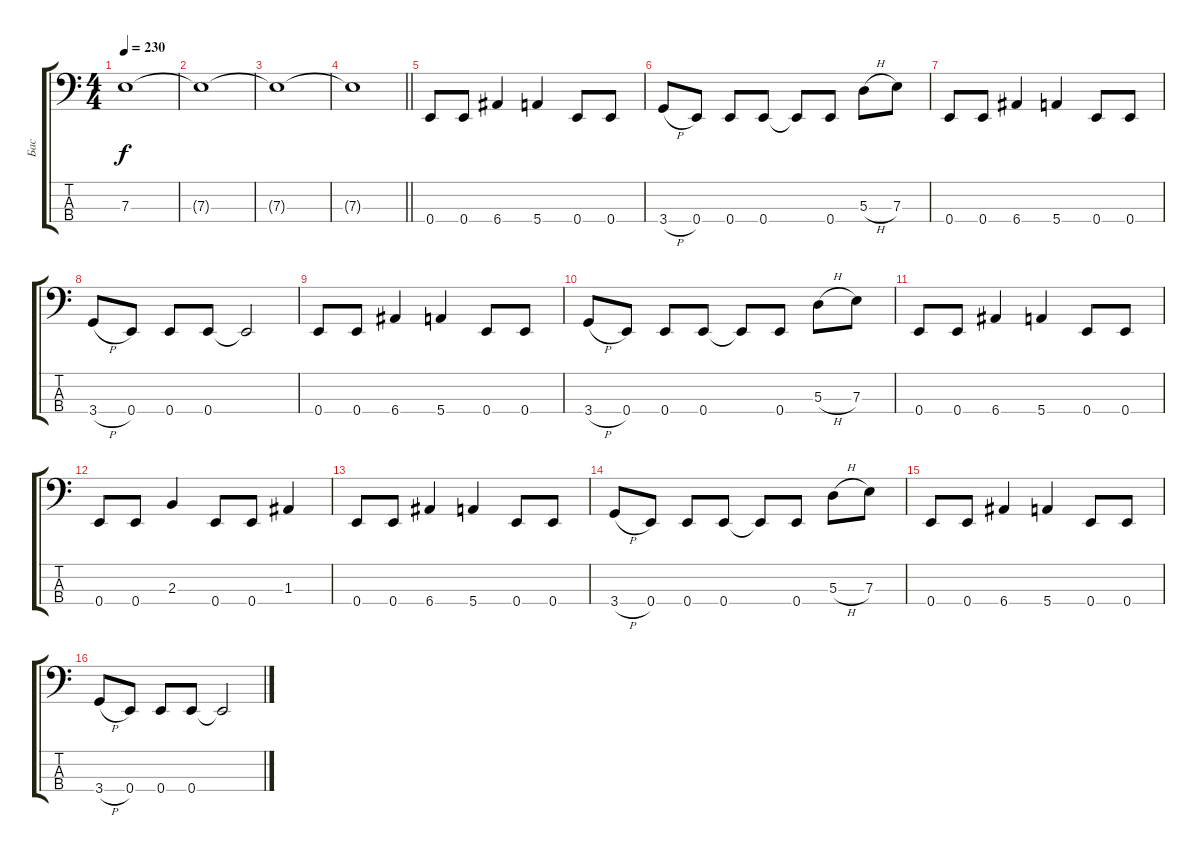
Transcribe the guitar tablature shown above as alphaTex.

\track ("Бас" "Бас") {instrument electricbassfinger}
\staff {score tabs}
\tuning (G2 D2 A1 E1) {hide}
\ts (4 4)
\tempo 230
\clef f4
\ks c
7.3.1{dy f} |
7.3{t}.1 |
7.3{t}.1 |
\barLineRight lightlight
7.3{t}.1 |
0.4.8 0.4.8 6.4.4 5.4.4 0.4.8 0.4.8 |
3.4{h}.8 0.4.8 0.4.8 0.4.8 0.4{t}.8 0.4.8 5.3{h}.8 7.3.8 |
0.4.8 0.4.8 6.4.4 5.4.4 0.4.8 0.4.8 |
3.4{h}.8 0.4.8 0.4.8 0.4.8 0.4{t}.2 |
0.4.8 0.4.8 6.4.4 5.4.4 0.4.8 0.4.8 |
3.4{h}.8 0.4.8 0.4.8 0.4.8 0.4{t}.8 0.4.8 5.3{h}.8 7.3.8 |
0.4.8 0.4.8 6.4.4 5.4.4 0.4.8 0.4.8 |
0.4.8 0.4.8 2.3.4 0.4.8 0.4.8 1.3.4 |
0.4.8 0.4.8 6.4.4 5.4.4 0.4.8 0.4.8 |
3.4{h}.8 0.4.8 0.4.8 0.4.8 0.4{t}.8 0.4.8 5.3{h}.8 7.3.8 |
0.4.8 0.4.8 6.4.4 5.4.4 0.4.8 0.4.8 |
3.4{h}.8 0.4.8 0.4.8 0.4.8 0.4{t}.2
